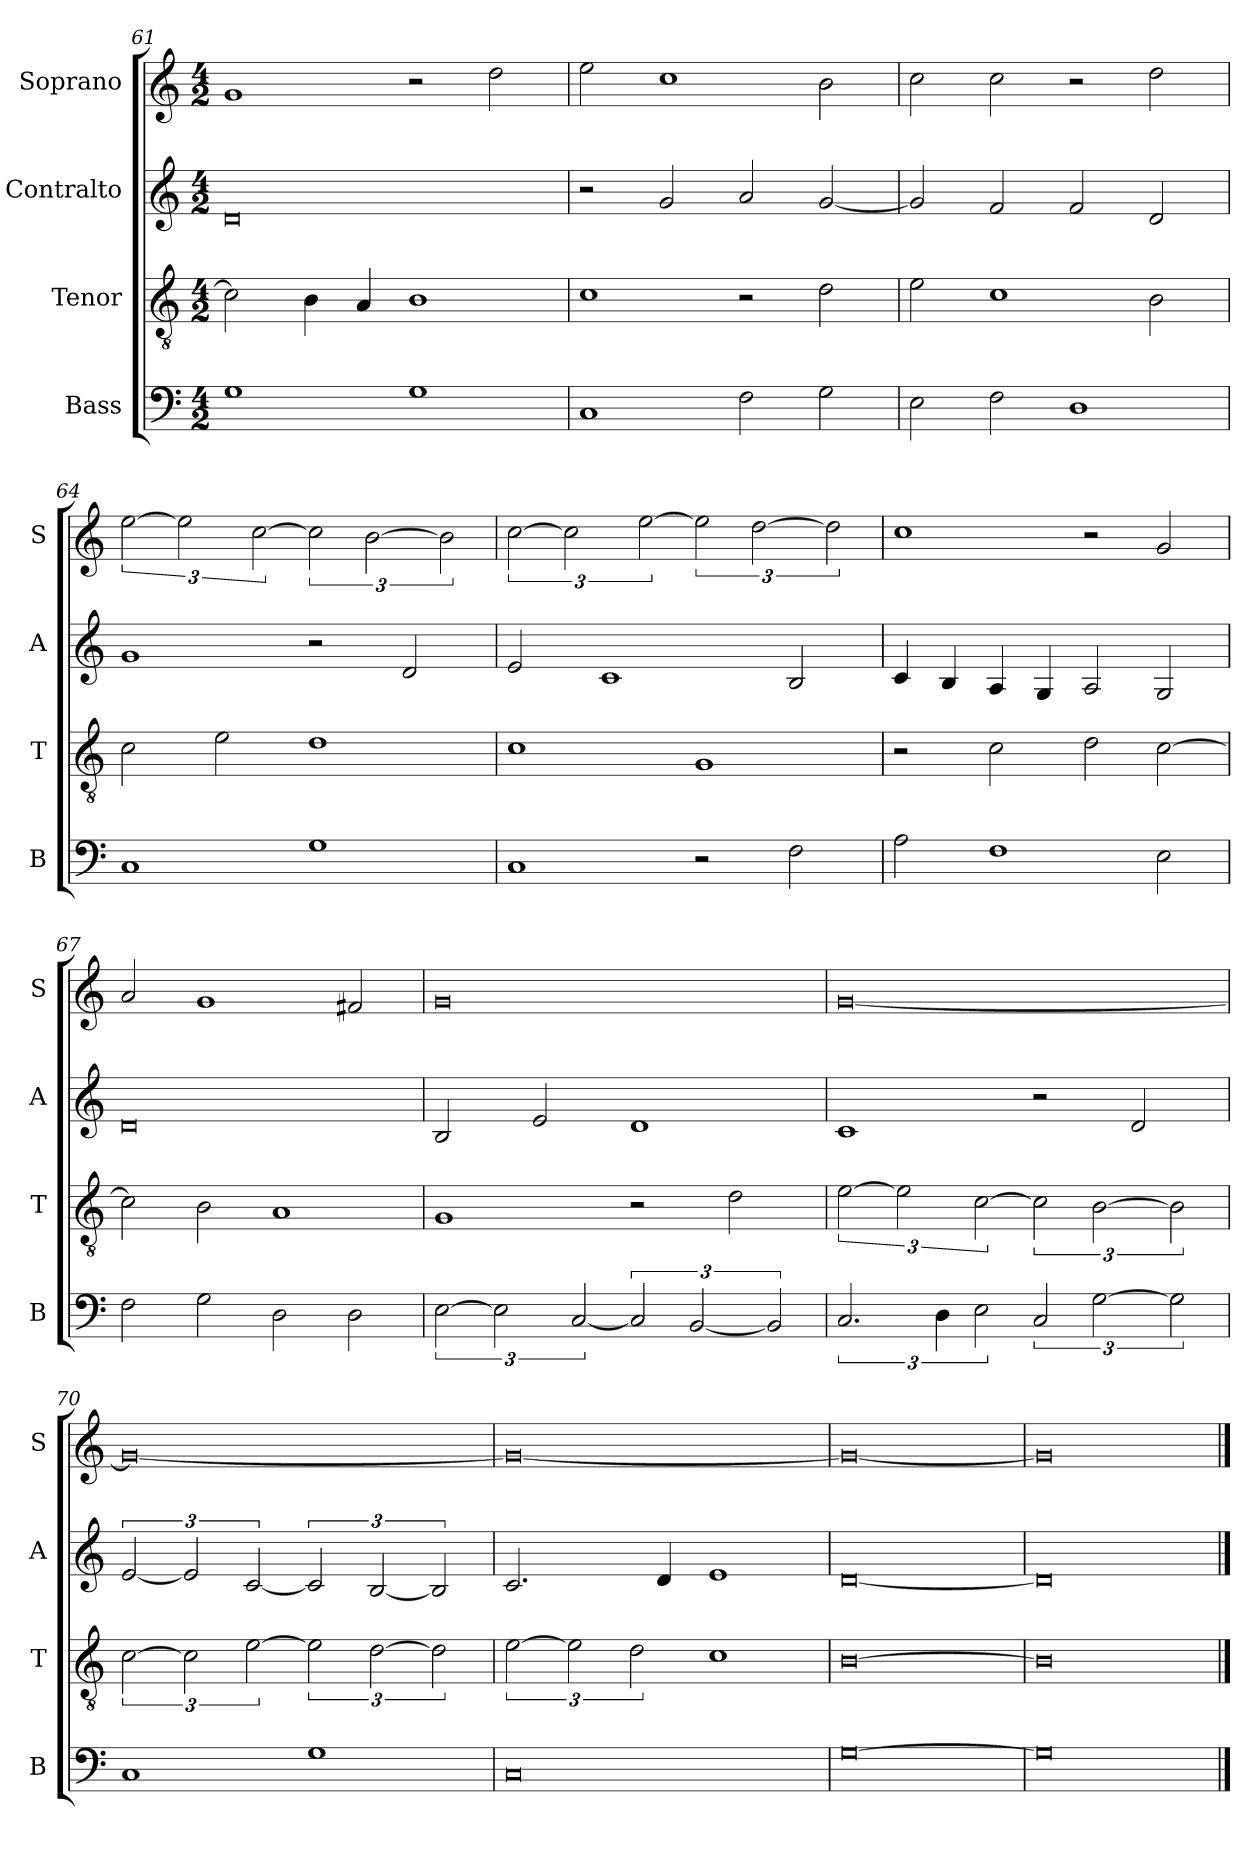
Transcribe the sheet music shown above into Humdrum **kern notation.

**kern	**kern	**kern	**kern
*part4	*part3	*part2	*part1
*staff4	*staff3	*staff2	*staff1
*I"Bass	*I"Tenor	*I"Contralto	*I"Soprano
*I'B	*I'T	*I'A	*I'S
*clefF4	*clefGv2	*clefG2	*clefG2
*k[]	*k[]	*k[]	*k[]
*G:mix	*G:mix	*G:mix	*G:mix
*M4/2	*M4/2	*M4/2	*M4/2
=61	=61	=61	=61
1G	2c]	0d	1g
.	4B	.	.
.	4A	.	.
1G	1B	.	2r
.	.	.	2dd
=62	=62	=62	=62
1C	1c	2r	2ee
.	.	2g	1cc
2F	2r	2a	.
2G	2d	[2g	2b
=63	=63	=63	=63
2E	2e	2g]	2cc
2F	1c	2f	2cc
1D	.	2f	2r
.	2B	2d	2dd
=64	=64	=64	=64
1C	2c	1g	[3ee
.	.	.	3ee]
.	2e	.	.
.	.	.	[3cc
1G	1d	2r	3cc]
.	.	.	[3b
.	.	2d	.
.	.	.	3b]
=65	=65	=65	=65
1C	1c	2e	[3cc
.	.	.	3cc]
.	.	1c	.
.	.	.	[3ee
2r	1G	.	3ee]
.	.	.	[3dd
2F	.	2B	.
.	.	.	3dd]
=66	=66	=66	=66
2A	2r	4c	1cc
.	.	4B	.
1F	2c	4A	.
.	.	4G	.
.	2d	2A	2r
2E	[2c	2G	2g
=67	=67	=67	=67
2F	2c]	0d	2a
2G	2B	.	1g
2D	1A	.	.
2D	.	.	2f#X
=68	=68	=68	=68
[3E	1G	2B	0g
3E]	.	.	.
.	.	2e	.
[3C	.	.	.
3C]	2r	1d	.
[3BB	.	.	.
.	2d	.	.
3BB]	.	.	.
=69	=69	=69	=69
3.C	[3e	1c	[0g
.	3e]	.	.
6D	.	.	.
3E	[3c	.	.
3C	3c]	2r	.
[3G	[3B	.	.
.	.	2d	.
3G]	3B]	.	.
=70	=70	=70	=70
1C	[3c	[3e	0g_
.	3c]	3e]	.
.	[3e	[3c	.
1G	3e]	3c]	.
.	[3d	[3B	.
.	3d]	3B]	.
=71	=71	=71	=71
0C	[3e	2.c	0g_
.	3e]	.	.
.	3d	.	.
.	.	4d	.
.	1c	1e	.
=72	=72	=72	=72
[0G	[0B	[0d	0g_
=73	=73	=73	=73
0G]	0B]	0d]	0g]
==	==	==	==
*-	*-	*-	*-
